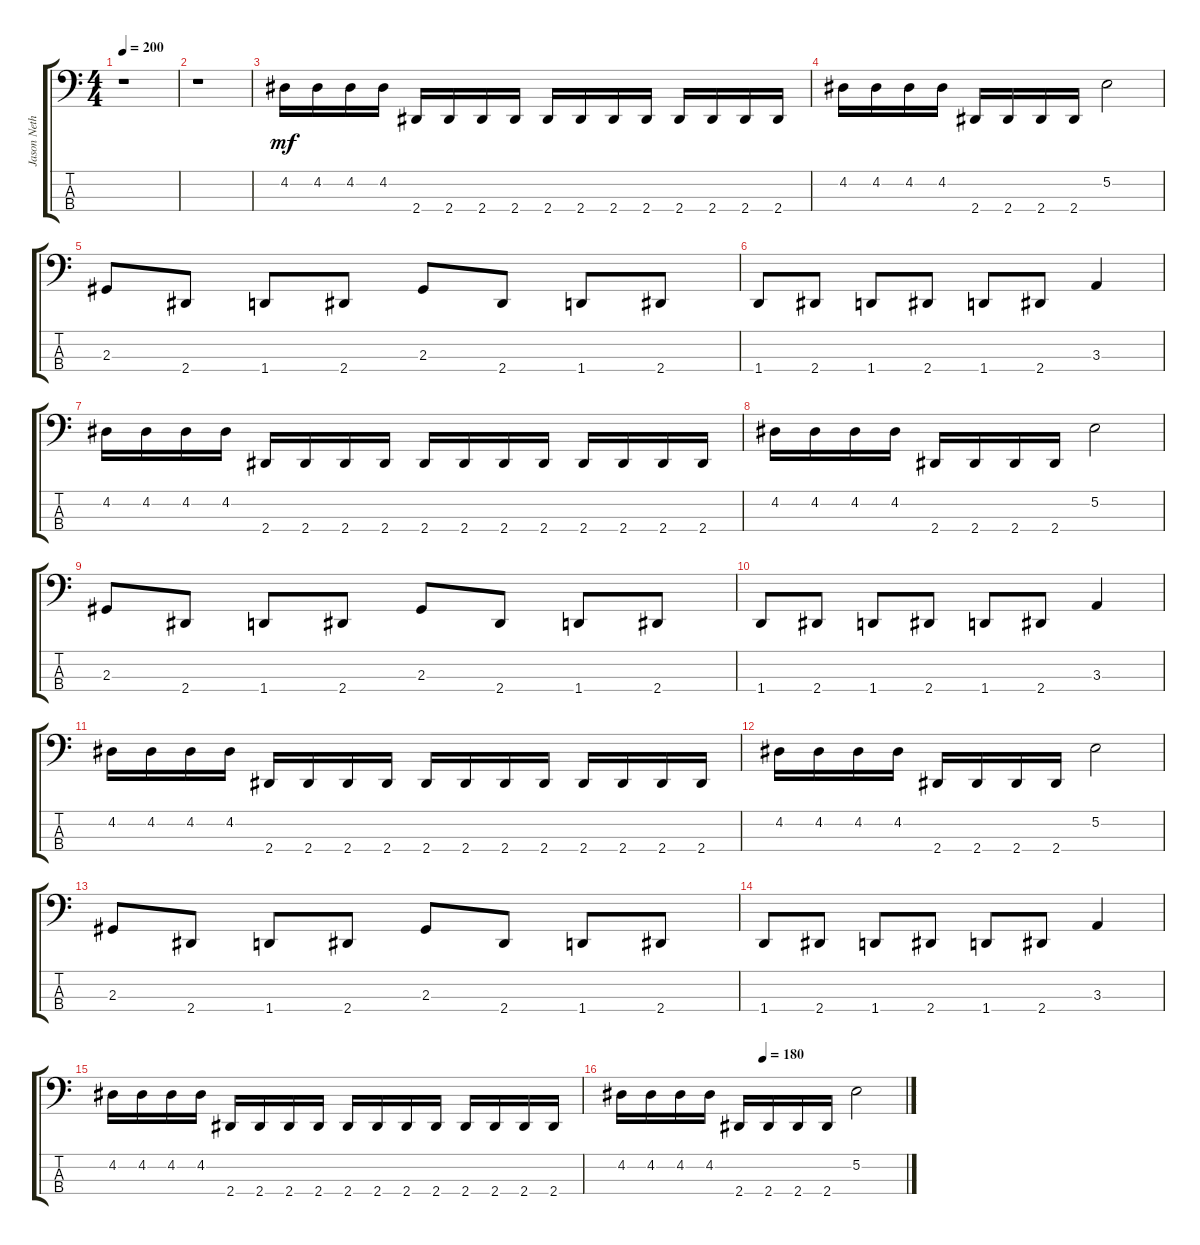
\track ("Jason Netherton" "Jason Neth") {instrument electricbassfinger}
\staff {score tabs}
\tuning (E2 B1 Gb1 Db1) {hide}
\ts (4 4)
\tempo 200
\clef f4
\ks c
r.1{dy mf instrument electricbassfinger} |
r.1 |
4.2.16 4.2.16 4.2.16 4.2.16 2.4.16 2.4.16 2.4.16 2.4.16 2.4.16 2.4.16 2.4.16 2.4.16 2.4.16 2.4.16 2.4.16 2.4.16 |
4.2.16 4.2.16 4.2.16 4.2.16 2.4.16 2.4.16 2.4.16 2.4.16 5.2.2 |
2.3.8 2.4.8 1.4.8 2.4.8 2.3.8 2.4.8 1.4.8 2.4.8 |
1.4.8 2.4.8 1.4.8 2.4.8 1.4.8 2.4.8 3.3.4 |
4.2.16 4.2.16 4.2.16 4.2.16 2.4.16 2.4.16 2.4.16 2.4.16 2.4.16 2.4.16 2.4.16 2.4.16 2.4.16 2.4.16 2.4.16 2.4.16 |
4.2.16 4.2.16 4.2.16 4.2.16 2.4.16 2.4.16 2.4.16 2.4.16 5.2.2 |
2.3.8 2.4.8 1.4.8 2.4.8 2.3.8 2.4.8 1.4.8 2.4.8 |
1.4.8 2.4.8 1.4.8 2.4.8 1.4.8 2.4.8 3.3.4 |
4.2.16 4.2.16 4.2.16 4.2.16 2.4.16 2.4.16 2.4.16 2.4.16 2.4.16 2.4.16 2.4.16 2.4.16 2.4.16 2.4.16 2.4.16 2.4.16 |
4.2.16 4.2.16 4.2.16 4.2.16 2.4.16 2.4.16 2.4.16 2.4.16 5.2.2 |
2.3.8 2.4.8 1.4.8 2.4.8 2.3.8 2.4.8 1.4.8 2.4.8 |
1.4.8 2.4.8 1.4.8 2.4.8 1.4.8 2.4.8 3.3.4 |
4.2.16 4.2.16 4.2.16 4.2.16 2.4.16 2.4.16 2.4.16 2.4.16 2.4.16 2.4.16 2.4.16 2.4.16 2.4.16 2.4.16 2.4.16 2.4.16 |
\tempo (180 0.5)
4.2.16 4.2.16 4.2.16 4.2.16 2.4.16 2.4.16 2.4.16 2.4.16 5.2.2
